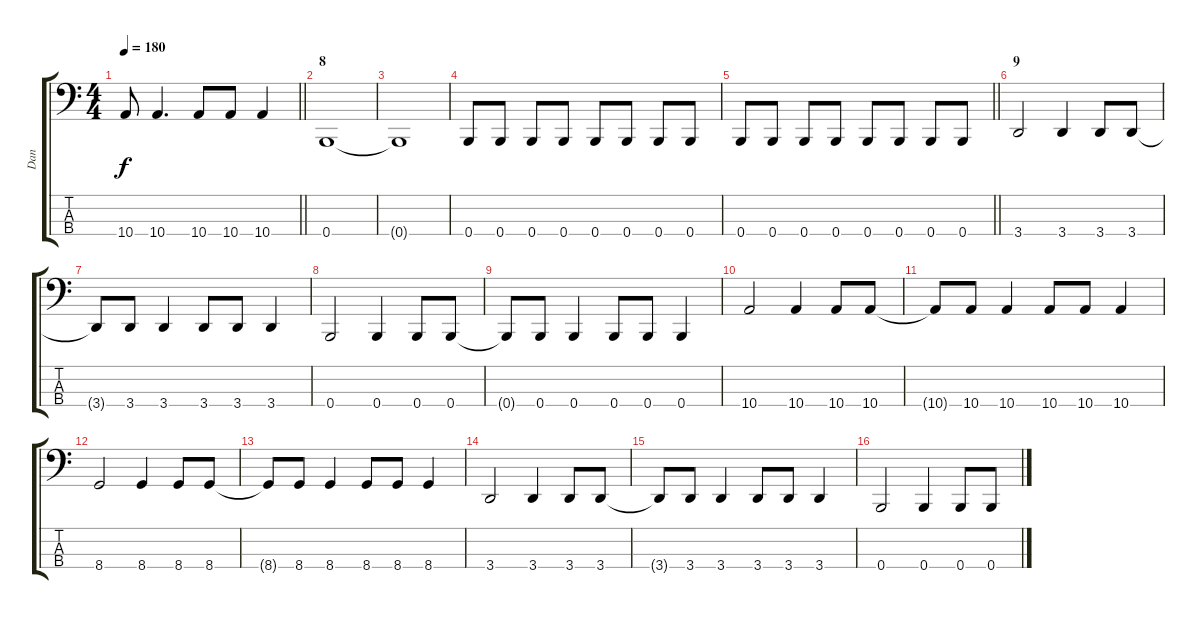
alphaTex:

\track ("Dan" "Dan") {instrument electricbassfinger}
\staff {score tabs}
\tuning (E2 B1 Gb1 B0) {hide}
\ts (4 4)
\tempo 180
\clef f4
\barLineRight lightlight
\ks c
10.4{t}.8{dy f} 10.4.4{d} 10.4.8 10.4.8 10.4.4 |
\section ("" "8")
0.4.1 |
0.4{t}.1 |
0.4.8 0.4.8 0.4.8 0.4.8 0.4.8 0.4.8 0.4.8 0.4.8 |
\barLineRight lightlight
0.4.8 0.4.8 0.4.8 0.4.8 0.4.8 0.4.8 0.4.8 0.4.8 |
\section ("" "9")
3.4.2 3.4.4 3.4.8 3.4.8 |
3.4{t}.8 3.4.8 3.4.4 3.4.8 3.4.8 3.4.4 |
0.4.2 0.4.4 0.4.8 0.4.8 |
0.4{t}.8 0.4.8 0.4.4 0.4.8 0.4.8 0.4.4 |
10.4.2 10.4.4 10.4.8 10.4.8 |
10.4{t}.8 10.4.8 10.4.4 10.4.8 10.4.8 10.4.4 |
8.4.2 8.4.4 8.4.8 8.4.8 |
8.4{t}.8 8.4.8 8.4.4 8.4.8 8.4.8 8.4.4 |
3.4.2 3.4.4 3.4.8 3.4.8 |
3.4{t}.8 3.4.8 3.4.4 3.4.8 3.4.8 3.4.4 |
0.4.2 0.4.4 0.4.8 0.4.8
